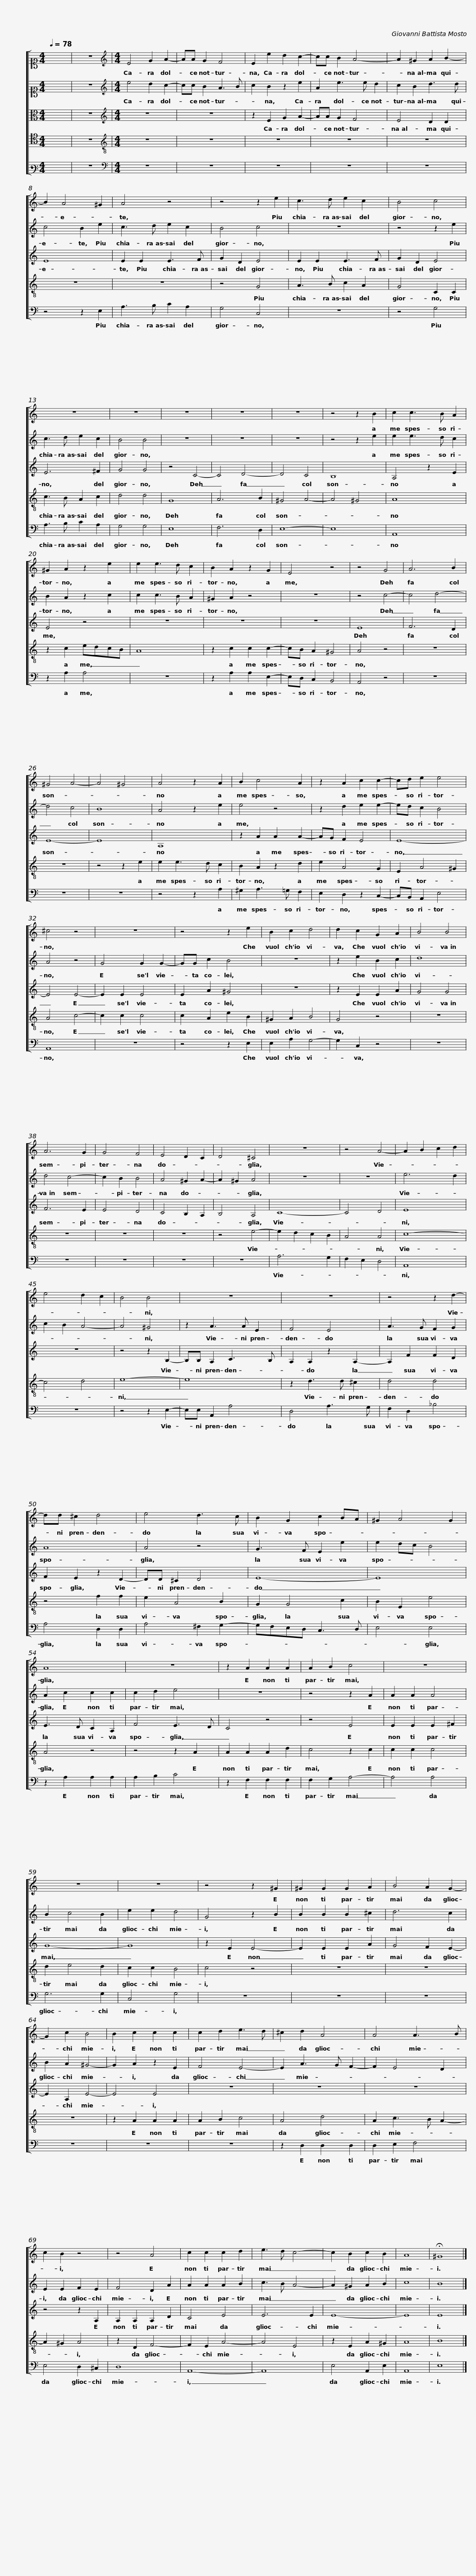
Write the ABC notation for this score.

X:1
%%score [ 1 2 3 4 5 ]
L:1/8
Q:1/4=78
M:4/4
I:linebreak $
K:C
V:1 alto1
V:2 alto1
V:3 alto
V:4 tenor
V:5 bass3
V:1
 x8 | z8 |[M:4/4][K:treble] E4 G2 A2- | AA G2 F4 | E2 e2 d2 c2- | %5
 cc B2 A4- | A2 ^G2 A2 B2- |$ B2 A4 ^G2 | A4 z4 | z4 z2 e2 | %10
 c3 d e2 c2 | B4 c4 | z8 | z8 |$ z8 | %15
 z8 | z8 | z4 z2 B2 | c2 c3 B A2 | ^G2 A2 z2 e2 | %20
 e2 e3 d c2 |$ B2 A2 z2 G2 | E4 z4 | z4 G4 | A6 B2 | %25
 ^G4 A4- | A4 ^G4 | A4 z2 A2 | B2 c4 A2 |$ z2 A2 c2 c2- | %30
 cd e2 e4 | ^c4 z4 | z8 | z4 z2 e2 | B2 c2 d4 | %35
 d2 c2 G2 A2 |$ B4 B4 | A6 G2 | G4 F4 | E4 D2 C2 | %40
 D4 ^C4 | z8 | z4 A4- | A2 B2 c2 d2 |$ e4 d2 c2 | %45
 B4 B4 | z8 | z8 | z4 z2 d2- | dd ^c2 d4 |$ %50
 e4 d3 c | B2 G2 c2 BA | ^G2 A4 G2 | A8 | z8 | %55
 z2 A2 A2 A2 | A2 B2 c4 |$ z8 | z8 | z8 | %60
 z4 z2 ^G2 | ^G2 G2 G2 A2 | B4 A2 G2- |$ G2 c2 B4 | B2 c2 c2 c2 | %65
 c2 d2 e3 d | ^c2 d2 A4 | A4 A3 B | c2 B2 z4 |$ z4 A4 | %70
 c2 c2 c2 d2 | e3 d c4- | c2 B2 c2 B2 | A8 | !fermata!^G8 |] %75
V:2
 x8 | z8 |[M:4/4][K:treble] e4 d2 c2- | cc B2 A3 B | c2 B2 z2 e2 | %5
 A2 e3 e d2 | c2 B2 d3 d |$ c4 B2 e2 | c3 d e2 c2 | B4 c4 | %10
 z8 | z4 z2 e2 | c3 d e2 c2 | B4 B4 |$ z8 | %15
 z8 | z8 | z4 z2 e2 | e2 e3 d c2 | B2 A2 z2 c2 | %20
 c2 c3 B A2 |$ ^G2 A2 z4 | z8 | z4 c4- | c4 d4- | %25
 d4 c4 | B8 | A4 z2 e2 | e4 z4 |$ z2 d2 e2 e2- | %30
 ed c2 B4 | A4 z4 | G4 G2 G2- | GG c2 B4 | z8 | %35
 z2 e2 B2 c2 |$ d8 | d4 c4- | c2 B2 B4 | A4 ^G2 A2- | %40
 A2 ^G2 A4 | z8 | z8 | e6 d2 |$ c2 B2 A4- | %45
 A4 ^G4 | z2 A3 A E2 | F4 E4 | A3 G F2 G2 | A8 |$ %50
 A4 z4 | G3 F E2 e2 | e2 dc B4 | A2 c2 c2 c2 | c2 d2 e4 | %55
 z8 | z4 z2 A2 |$ A2 A2 A4 | B2 c4 B2 | e2 e2 d4 | %60
 G4 z2 B2 | B2 B2 B2 ^c2 | d6 c2 |$ B2 A2 ^G4- | G2 A2 z2 E2 | %65
 F4 E4- | E2 A3 G F2- | F2 E4 D2 | E2 E2 F2 E2 |$ F4 D2 A2 | %70
 A2 A2 A2 B2 | c3 B A4- | A2 ^G2 A2 B2 | c8 | B8 |] %75
V:3
 x8 | z8 |[M:4/4][K:treble] z8 | z8 | z2 E2 G2 A2- | %5
 AA G2 F4 | E4 D2 D2 |$ E8 | E2 E2 E3 F | G2 D2 E4 | %10
 E2 E2 E3 F | G2 D2 E4 | E6 ^F2 | G4 G4 |$ z4 C4- | %15
 C4 D4- | D4 C4 | B,8 | A,4 z2 E2 | E4 z4 | %20
 z8 |$ z8 | z8 | E8 | F6 D2 | %25
 E8- | E8 | A,8 | z2 A2 A2 A2- |$ AG F2 E4 | %30
 E8- | E4 E4- | E2 E2 E4 | E2 A2 ^G4 | z8 | %35
 z2 E2 E2 A2 |$ G4 G4 | F6 E2 | E4 D4 | C4 B,2 A,2 | %40
 B,4 A,4 | C8- | C4 D4 | E8 |$ z8 | %45
 z4 z2 B,2- | B,B, A,2 C3 B, | A,2 A,2 z2 A,2- | A,2 F2 F2 D2 | F2 E2 z2 D2- |$ %50
 DD ^C2 D4 | E8- | E8 | E3 D C2 A,2 | F4 E3 D | %55
 C4 z4 | z4 E4 |$ E2 E2 E2 ^F2 | G8- | G8 | %60
 z2 E2 E4- | E2 E2 E2 A2 | G4 F2 E2- |$ E2 A,2 E4- | E4 E4 | %65
 z8 | z8 | z8 | z4 z2 A,2 |$ A,2 A,2 A,2 D2 | %70
 C4 E4 | E6 E2 | E8- | E8 | E8 |] %75
V:4
 x8 | z8 |[M:4/4][K:treble-8] z8 | z8 | z8 | %5
 z8 | z8 |$ z8 | z8 | z4 G4 | %10
 A3 B c2 A2 | G4 C2 C2 | c3 B A2 c2 | d4 d4 |$ G8 | %15
 A6 B2 | ^G4 A4- | A4 ^G4 | A8 | z2 c2 edcB | %20
 A8 |$ z2 c2 c2 c2- | cB A2 ^G4 | A4 z4 | z8 | %25
 z8 | z4 z2 e2 | e2 e3 d c2 | B2 A2 z2 d2 |$ e2 A4 G2 | %30
 E2 A4 ^G2 | A4 c4- | c2 c2 c4 | c2 A2 e2 B2 | ^G2 A2 B4 | %35
 G4 z4 |$ z8 | z8 | z8 | z8 | %40
 z4 e4- | e2 d2 c2 B2 | A4 A4 | c8- |$ c4 d4 | %45
 e8- | e8 | z2 d3 d ^c2 | d4 d4 | z4 f2 f2 |$ %50
 e2 A4 B2 | G2 G4 c2 | B2 E2 e4 | A4 z4 | z4 z2 A2 | %55
 A2 A2 A2 d2 | c4 z2 c2 |$ c2 c2 c4 | d2 e4 d2 | c2 c2 B4 | %60
 c4 z4 | z8 | z8 |$ z8 | z2 A2 A2 A2 | %65
 A2 B2 c4 | A4 d4 | A2 c3 B A2- | A2 ^G2 A4 |$ z2 D2 F4- | %70
 F2 E2 A4- | A4 E4 | z2 E2 A2 ^G2 | A8 | B8 |] %75
V:5
 x8 | z8 |[M:4/4][K:bass] z8 | z8 | z8 | %5
 z8 | z8 |$ z4 z2 E,2 | A,3 B, C2 A,2 | G,4 C,4 | %10
 z8 | z4 G,4 | A,3 B, C2 A,2 | G,4 G,4 |$ E,8 | %15
 F,6 D,2 | E,8- | E,8 | A,,8 | z2 A,2 A,4 | %20
 z8 |$ z2 A,2 A,2 E,2- | E,D, C,2 B,,4 | A,,4 z4 | z8 | %25
 z8 | z8 | z4 z2 A,2 | ^G,2 A,3 =G, F,2 |$ E,2 D,2 z2 C,2- | %30
 C,B,, A,,2 E,4 | A,,8 | z8 | z4 z2 E,2 | E,2 A,2 G,4- | %35
 G,2 C,2 z4 |$ z8 | z8 | z8 | z8 | %40
 z8 | A,6 G,2 | F,2 E,2 D,4 | A,,8 |$ z8 | %45
 z4 z2 E,2- | E,E, A,,2 A,4 | D,4 A,3 G, | F,2 D,2 _B,4 | A,4 D,2 D,2 |$ %50
 A,4 ^F,2 G,2- | G,F,E,D, C,3 D, | E,4 E,4 | z2 A,2 A,2 A,2 | A,2 B,2 C4 | %55
 z2 F,2 F,2 F,2 | F,2 G,2 A,4- |$ A,4 A,4 | G,6 G,2 | C,4 G,4 | %60
 z8 | z8 | z8 |$ z8 | z8 | %65
 z8 | z2 D,2 D,2 D,2 | D,2 E,2 F,4 | E,4 D,2 ^C,2 |$ D,8 | %70
 A,,8- | A,,8 | E,4 A,,2 E,2 | A,,8 | E,8 |] %75
